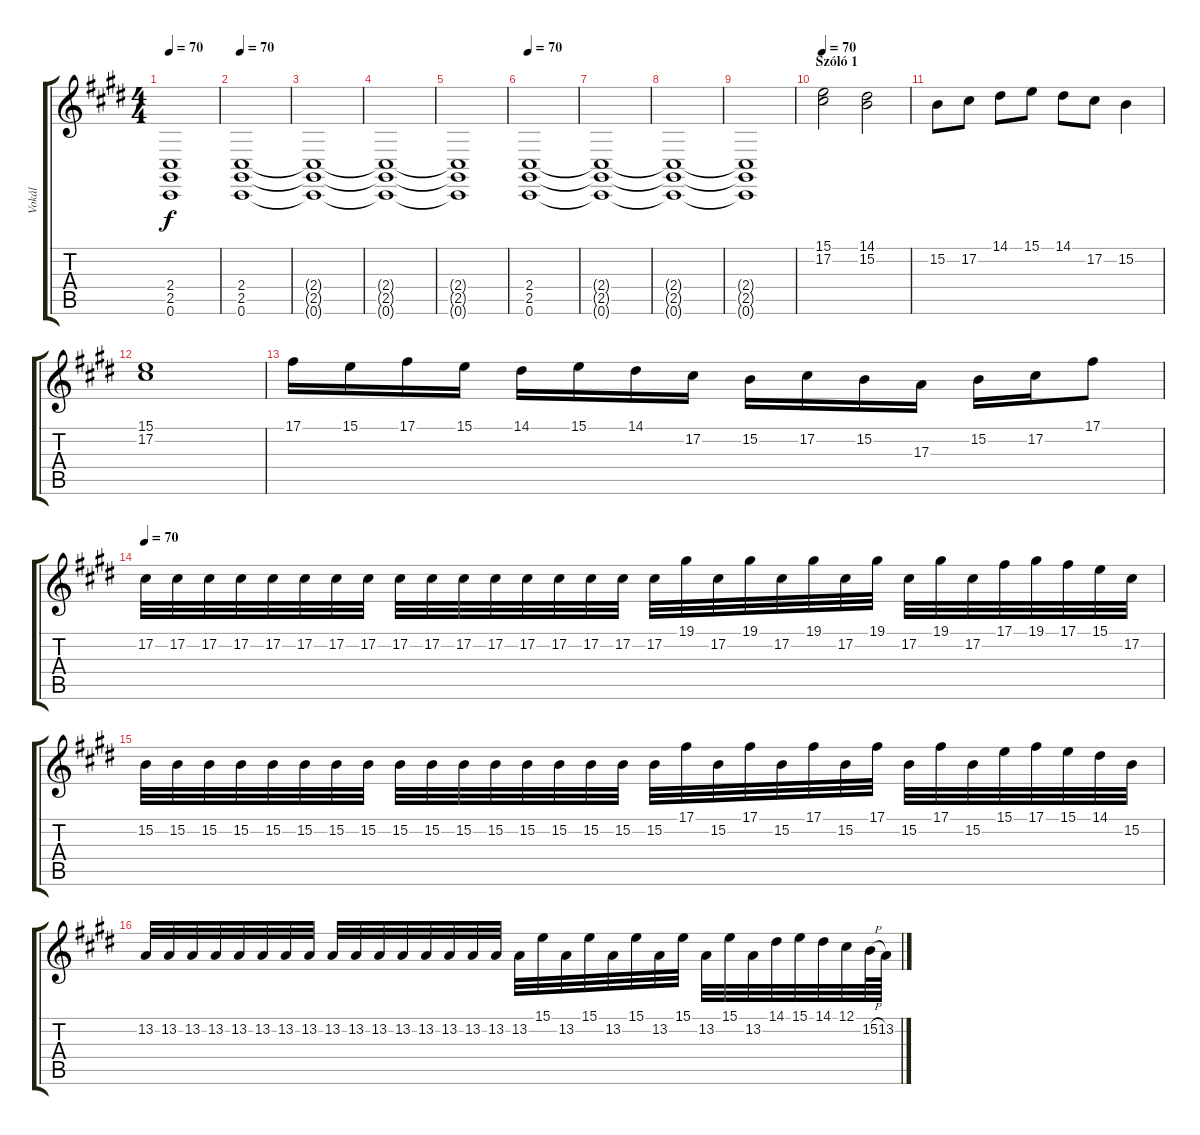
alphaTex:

\track ("Vokál" "Vokál") {instrument englishhorn}
\staff {score tabs}
\tuning (Db4 Ab3 E3 B2 Gb2 Db2) {hide}
\ts (4 4)
\tempo 70
\clef g2
\ks c#minor
(2.4{t} 2.5{t} 0.6{t}).1{dy f} |
\tempo 70
(2.4 2.5 0.6).1{instrument overdrivenguitar} |
(2.4{t} 2.5{t} 0.6{t}).1 |
(2.4{t} 2.5{t} 0.6{t}).1 |
(2.4{t} 2.5{t} 0.6{t}).1 |
\tempo 70
(2.4 2.5 0.6).1{instrument overdrivenguitar} |
(2.4{t} 2.5{t} 0.6{t}).1 |
(2.4{t} 2.5{t} 0.6{t}).1 |
(2.4{t} 2.5{t} 0.6{t}).1 |
\section ("" "Szóló 1")
\tempo 70
(15.1 17.2).2{volume 13 instrument overdrivenguitar} (14.1 15.2).2 |
15.2.8 17.2.8 14.1.8 15.1.8 14.1.8 17.2.8 15.2.4 |
(15.1 17.2).1 |
17.1.16 15.1.16 17.1.16 15.1.16 14.1.16 15.1.16 14.1.16 17.2.16 15.2.16 17.2.16 15.2.16 17.3.16 15.2.16 17.2.16 17.1.8 |
\tempo 70
17.2.32 17.2.32 17.2.32 17.2.32 17.2.32 17.2.32 17.2.32 17.2.32 17.2.32 17.2.32 17.2.32 17.2.32 17.2.32 17.2.32 17.2.32 17.2.32 17.2.32 19.1.32 17.2.32 19.1.32 17.2.32 19.1.32 17.2.32 19.1.32 17.2.32 19.1.32 17.2.32 17.1.32 19.1.32 17.1.32 15.1.32 17.2.32 |
15.2.32 15.2.32 15.2.32 15.2.32 15.2.32 15.2.32 15.2.32 15.2.32 15.2.32 15.2.32 15.2.32 15.2.32 15.2.32 15.2.32 15.2.32 15.2.32 15.2.32 17.1.32 15.2.32 17.1.32 15.2.32 17.1.32 15.2.32 17.1.32 15.2.32 17.1.32 15.2.32 15.1.32 17.1.32 15.1.32 14.1.32 15.2.32 |
13.2.32 13.2.32 13.2.32 13.2.32 13.2.32 13.2.32 13.2.32 13.2.32 13.2.32 13.2.32 13.2.32 13.2.32 13.2.32 13.2.32 13.2.32 13.2.32 13.2.32 15.1.32 13.2.32 15.1.32 13.2.32 15.1.32 13.2.32 15.1.32 13.2.32 15.1.32 13.2.32 14.1.32 15.1.32 14.1.32 12.1.32 15.2{h}.64 13.2.64
